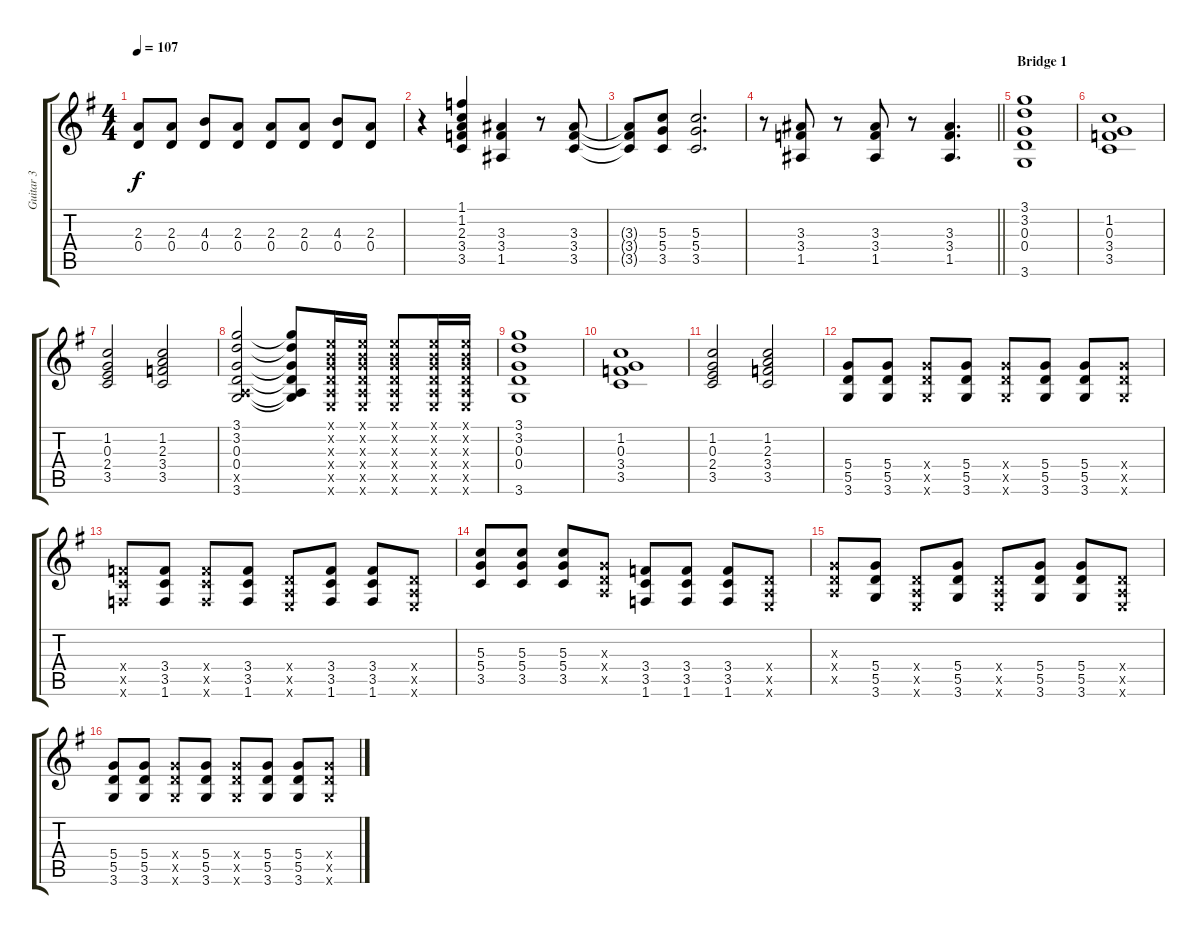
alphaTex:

\track ("Guitar 3" "Guitar 3") {instrument overdrivenguitar}
\staff {score tabs}
\tuning (E4 B3 G3 D3 A2 E2) {hide}
\ts (4 4)
\tempo 107
\clef g2
\ks g
(2.3 0.4).8{dy f} (2.3 0.4).8 (4.3 0.4).8 (2.3 0.4).8 (2.3 0.4).8 (2.3 0.4).8 (4.3 0.4).8 (2.3 0.4).8 |
r.4 (1.1 1.2 2.3 3.4 3.5).4 (3.3 3.4 1.5).4 r.8 (3.3 3.4 3.5).8 |
(3.3{t} 3.4{t} 3.5{t}).8 (5.3 5.4 3.5).8 (5.3 5.4 3.5).2{d} |
\barLineRight lightlight
r.8 (3.3 3.4 1.5).8 r.8 (3.3 3.4 1.5).8 r.8 (3.3 3.4 1.5).4{d} |
\section ("" "Bridge 1")
(3.1 3.2 0.3 0.4 3.6).1 |
(1.2 0.3 3.4 3.5).1 |
(1.2 0.3 2.4 3.5).2 (1.2 2.3 3.4 3.5).2 |
(3.1 3.2 0.3 0.4 0.5{x} 3.6).2 (3.1{t} 3.2{t} 0.3{t} 0.4{t} 0.5{t} 3.6{t}).8 (0.1{x} 0.2{x} 0.3{x} 0.4{x} 0.5{x} 0.6{x}).16 (0.1{x} 0.2{x} 0.3{x} 0.4{x} 0.5{x} 0.6{x}).16 (0.1{x} 0.2{x} 0.3{x} 0.4{x} 0.5{x} 0.6{x}).8 (0.1{x} 0.2{x} 0.3{x} 0.4{x} 0.5{x} 0.6{x}).16 (0.1{x} 0.2{x} 0.3{x} 0.4{x} 0.5{x} 0.6{x}).16 |
(3.1 3.2 0.3 0.4 3.6).1 |
(1.2 0.3 3.4 3.5).1 |
(1.2 0.3 2.4 3.5).2 (1.2 2.3 3.4 3.5).2 |
(5.4 5.5 3.6).8 (5.4 5.5 3.6).8 (5.4{x} 5.5{x} 3.6{x}).8 (5.4 5.5 3.6).8 (5.4{x} 5.5{x} 3.6{x}).8 (5.4 5.5 3.6).8 (5.4 5.5 3.6).8 (5.4{x} 5.5{x} 3.6{x}).8 |
(3.4{x} 3.5{x} 1.6{x}).8 (3.4 3.5 1.6).8 (3.4{x} 3.5{x} 1.6{x}).8 (3.4 3.5 1.6).8 (0.4{x} 0.5{x} 0.6{x}).8 (3.4 3.5 1.6).8 (3.4 3.5 1.6).8 (0.4{x} 0.5{x} 0.6{x}).8 |
(5.3 5.4 3.5).8 (5.3 5.4 3.5).8 (5.3 5.4 3.5).8 (0.3{x} 0.4{x} 0.5{x}).8 (3.4 3.5 1.6).8 (3.4 3.5 1.6).8 (3.4 3.5 1.6).8 (0.4{x} 0.5{x} 0.6{x}).8 |
(0.3{x} 0.4{x} 0.5{x}).8 (5.4 5.5 3.6).8 (0.4{x} 0.5{x} 0.6{x}).8 (5.4 5.5 3.6).8 (0.4{x} 0.5{x} 0.6{x}).8 (5.4 5.5 3.6).8 (5.4 5.5 3.6).8 (0.4{x} 0.5{x} 0.6{x}).8 |
(5.4 5.5 3.6).8 (5.4 5.5 3.6).8 (5.4{x} 5.5{x} 3.6{x}).8 (5.4 5.5 3.6).8 (5.4{x} 5.5{x} 3.6{x}).8 (5.4 5.5 3.6).8 (5.4 5.5 3.6).8 (5.4{x} 5.5{x} 3.6{x}).8
